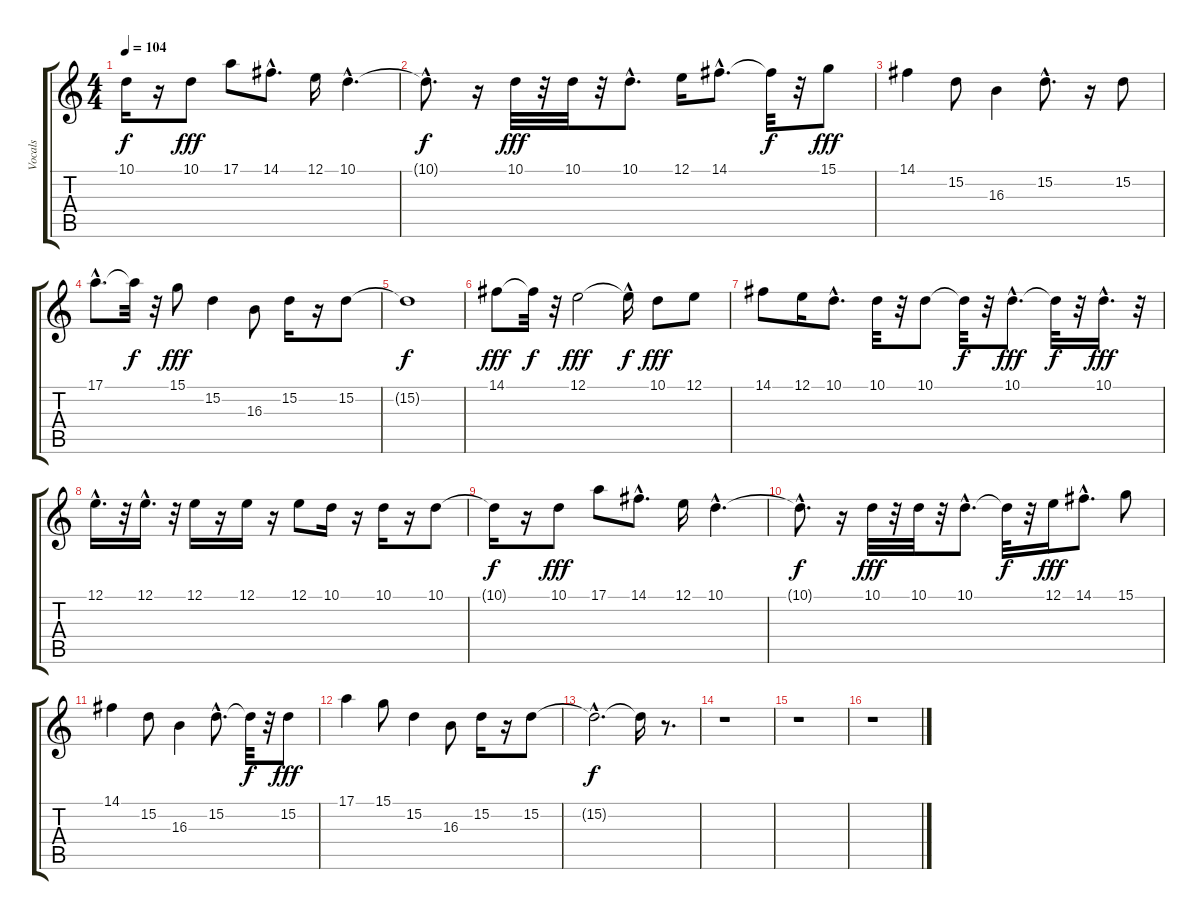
\track ("Vocals" "Vocals") {instrument honkytonkpiano}
\staff {score tabs}
\tuning (E4 B3 G3 D3 A2 E2) {hide}
\ts (4 4)
\tempo 104
\clef g2
\ks c
10.1{t}.16{dy f} r.16 10.1.8{dy fff} 17.1.8 14.1{hac}.8{d} 12.1.16 10.1{hac}.4{d} |
10.1{hac t}.8{d dy f} r.16 10.1.32{dy fff} r.32 10.1.32 r.32 10.1{hac}.8{d} 12.1.16 14.1{hac}.8{d} 14.1{t}.32{dy f} r.32 15.1.8{dy fff} |
14.1.4 15.2.8 16.3.4 15.2{hac}.8{d} r.16 15.2.8 |
17.1{hac}.8{d} 17.1{t}.32{dy f} r.32 15.1.8{dy fff} 15.2.4 16.3.8 15.2.16 r.16 15.2.8 |
15.2{t}.1{dy f} |
14.1.8{dy fff} 14.1{t}.32{dy f} r.32 12.1.2{dy fff} 12.1{hac t}.16{dy f} 10.1.8{dy fff} 12.1.8 |
14.1.8 12.1.16 10.1{hac}.8{d} 10.1.32 r.32 10.1.8 10.1{t}.32{dy f} r.32 10.1{hac}.8{d dy fff} 10.1{t}.32{dy f} r.32 10.1{hac}.16{d dy fff} r.32 |
12.1{hac}.16{d} r.32 12.1{hac}.16{d} r.32 12.1.16 r.16 12.1.16 r.16 12.1.8 10.1.16 r.16 10.1.16 r.16 10.1.8 |
10.1{t}.16{dy f} r.16 10.1.8{dy fff} 17.1.8 14.1{hac}.8{d} 12.1.16 10.1{hac}.4{d} |
10.1{hac t}.8{d dy f} r.16 10.1.32{dy fff} r.32 10.1.32 r.32 10.1{hac}.8{d} 10.1{t}.32{dy f} r.32 12.1.16{dy fff} 14.1{hac}.8{d} 15.1.8 |
14.1.4 15.2.8 16.3.4 15.2{hac}.8{d} 15.2{t}.32{dy f} r.32 15.2.8{dy fff} |
17.1.4 15.1.8 15.2.4 16.3.8 15.2.16 r.16 15.2.8 |
15.2{hac t}.2{d dy f} 15.2{t}.16 r.8{d} |
r.1 |
r.1 |
r.1
